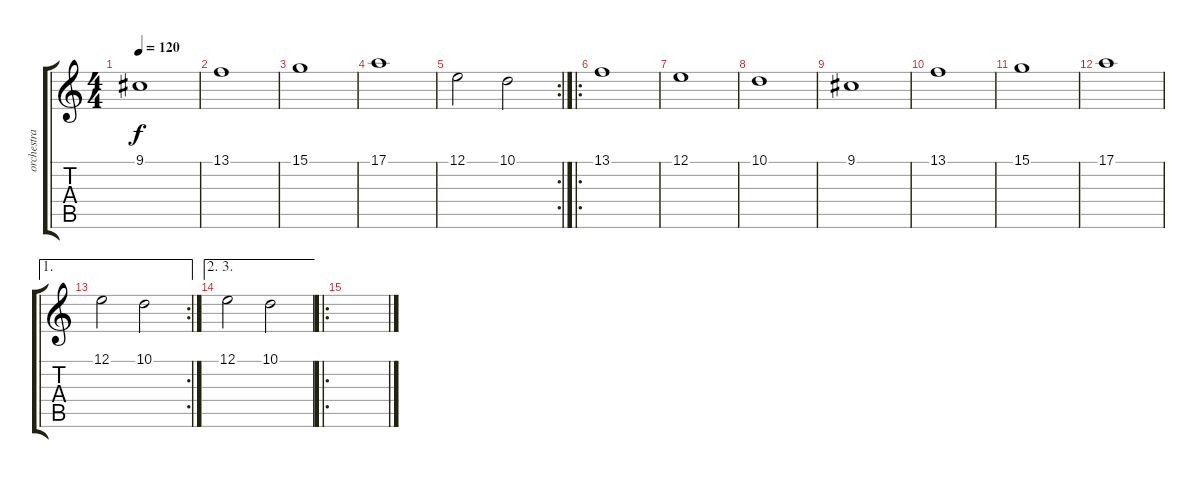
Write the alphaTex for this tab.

\track ("orchestra" "orchestra") {instrument stringensemble2}
\staff {score tabs}
\tuning (E4 B3 G3 D3 A2 E2) {hide}
\ts (4 4)
\tempo 120
\clef g2
\ks c
9.1.1{dy f} |
13.1.1 |
15.1.1 |
17.1.1 |
\rc 2
12.1.2 10.1.2 |
\ro
13.1.1 |
12.1.1 |
10.1.1 |
9.1.1 |
13.1.1 |
15.1.1 |
17.1.1 |
\ae 1
\rc 2
12.1.2 10.1.2 |
\ae (2 3)
12.1.2 10.1.2 |
\ro
